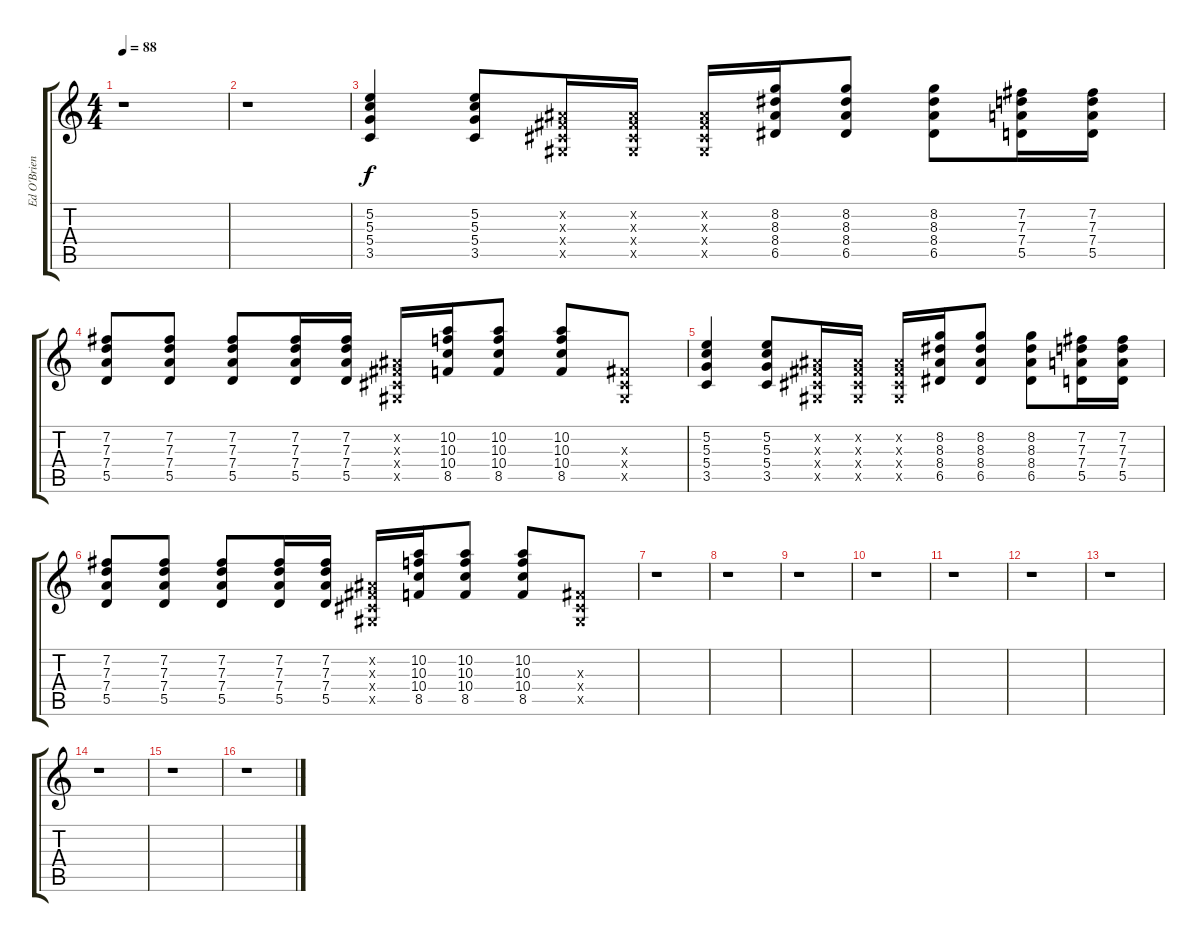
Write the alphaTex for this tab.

\track ("Ed O'Brien" "Ed O'Brien") {instrument overdrivenguitar}
\staff {score tabs}
\tuning (E4 B3 G3 D3 A2 E2) {hide}
\ts (4 4)
\tempo 88
\clef g2
\ks c
r.1{dy f instrument overdrivenguitar} |
r.1 |
(5.2 5.3 5.4 3.5).4 (5.2 5.3 5.4 3.5).8 (-1.2{x} -1.3{x} -1.4{x} -1.5{x}).16 (-1.2{x} -1.3{x} -1.4{x} -1.5{x}).16 (-1.2{x} -1.3{x} -1.4{x} -1.5{x}).16 (8.2 8.3 8.4 6.5).16 (8.2 8.3 8.4 6.5).8 (8.2 8.3 8.4 6.5).8 (7.2 7.3 7.4 5.5).16 (7.2 7.3 7.4 5.5).16 |
(7.2 7.3 7.4 5.5).8 (7.2 7.3 7.4 5.5).8 (7.2 7.3 7.4 5.5).8 (7.2 7.3 7.4 5.5).16 (7.2 7.3 7.4 5.5).16 (-1.2{x} -1.3{x} -1.4{x} -1.5{x}).16 (10.2 10.3 10.4 8.5).16 (10.2 10.3 10.4 8.5).8 (10.2 10.3 10.4 8.5).8 (-1.3{x} -1.4{x} -1.5{x}).8 |
(5.2 5.3 5.4 3.5).4 (5.2 5.3 5.4 3.5).8 (-1.2{x} -1.3{x} -1.4{x} -1.5{x}).16 (-1.2{x} -1.3{x} -1.4{x} -1.5{x}).16 (-1.2{x} -1.3{x} -1.4{x} -1.5{x}).16 (8.2 8.3 8.4 6.5).16 (8.2 8.3 8.4 6.5).8 (8.2 8.3 8.4 6.5).8 (7.2 7.3 7.4 5.5).16 (7.2 7.3 7.4 5.5).16 |
(7.2 7.3 7.4 5.5).8 (7.2 7.3 7.4 5.5).8 (7.2 7.3 7.4 5.5).8 (7.2 7.3 7.4 5.5).16 (7.2 7.3 7.4 5.5).16 (-1.2{x} -1.3{x} -1.4{x} -1.5{x}).16 (10.2 10.3 10.4 8.5).16 (10.2 10.3 10.4 8.5).8 (10.2 10.3 10.4 8.5).8 (-1.3{x} -1.4{x} -1.5{x}).8 |
r.1 |
r.1 |
r.1 |
r.1 |
r.1 |
r.1 |
r.1 |
r.1 |
r.1 |
r.1
